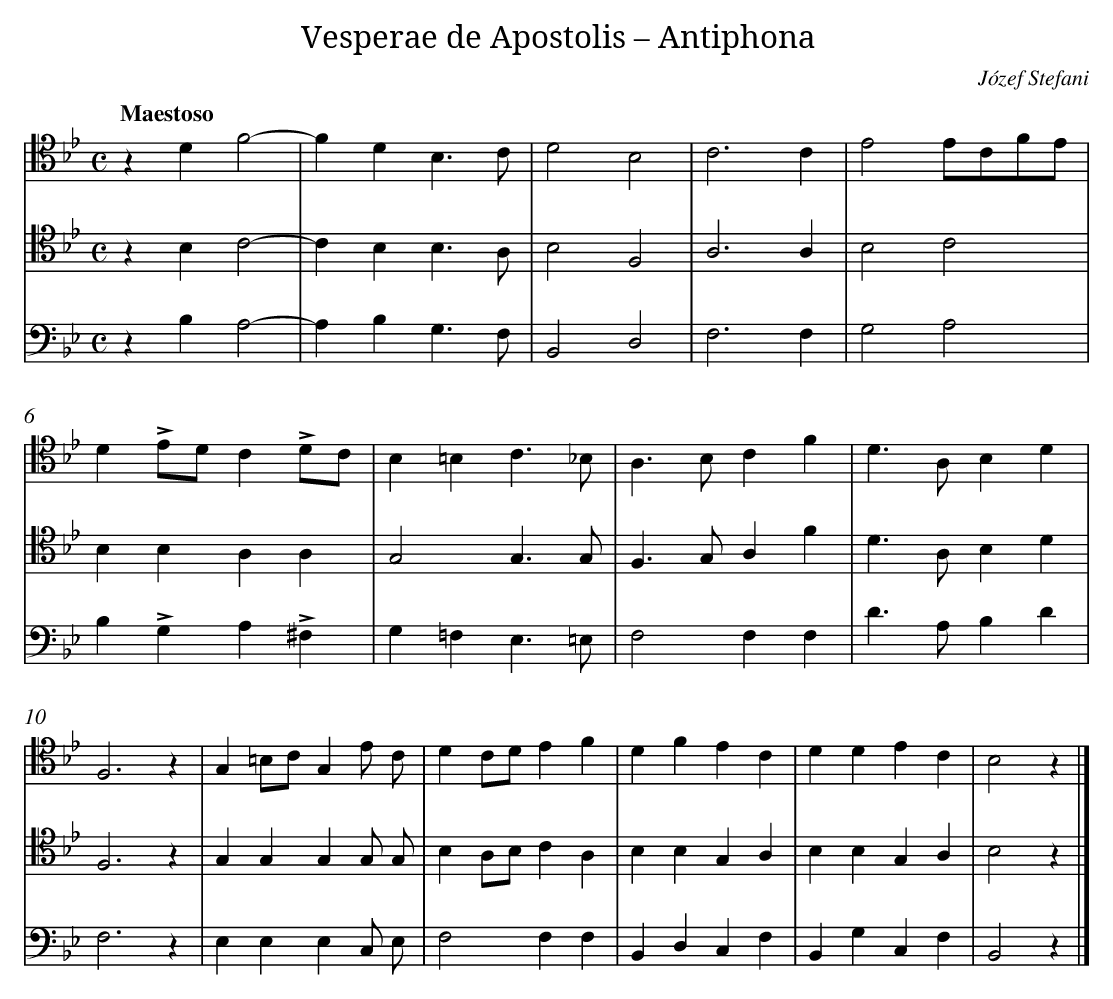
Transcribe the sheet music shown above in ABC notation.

X:1
T: Vesperae de Apostolis – Antiphona
C: Józef Stefani
L: 1/4
M: C
Q: "Maestoso"
V: 1 clef=tenor
V: 2 clef=tenor
V: 3 clef=bass
K: Bb
[V:1] zDF2- |
[V:2] zB,C2- |
[V:3] zB,A,2- |
[V:1] FDB,3/C/ |
[V:2] CB,B,3/A,/ |
[V:3] A,B,G,3/F,/ |
[V:1] D2B,2 |
[V:2] B,2F,2 |
[V:3] B,,2D,2 |
[V:1] C3C |
[V:2] A,3A, |
[V:3] F,3F, |
[V:1] E2E/C/F/E/ |
[V:2] B,2C2 |
[V:3] G,2A,2 |
[V:1] D!accent!E/D/C!accent!D/C/ |
[V:2] B,B,A,A, |
[V:3] B,!accent!G,A,!accent!^F, |
[V:1] B,=B,C3/_B,/ |
[V:2] G,2G,3/G,/ |
[V:3] G,=F,E,3/=E,/ |
[V:1] A,>B,CF |
[V:2] F,>G,A,F |
[V:3] F,2F,F, |
[V:1] D>A,B,D |
[V:2] D>A,B,D |
[V:3] D>A,B,D |
[V:1] F,3z |
[V:2] F,3z |
[V:3] F,3z |
[V:1] G,=B,/C/G,E/ C/ |
[V:2] G,G,G,G,/ G,/ |
[V:3] E,E,E,C,/ E,/ |
[V:1] DC/D/EF |
[V:2] B,A,/B,/CA, |
[V:3] F,2F,F, |
[V:1] DFEC |
[V:2] B,B,G,A, |
[V:3] B,,D,C,F, |
[V:1] DDEC |
[V:2] B,B,G,A, |
[V:3] B,,G,C,F, |
[V:1] B,2z |]
[V:2] B,2z |]
[V:3] B,,2z |]
